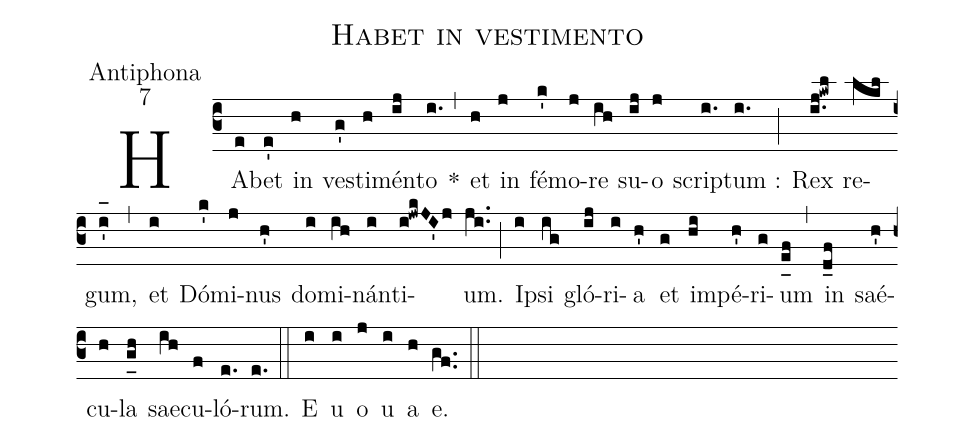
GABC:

name:Habet in vestimento;
office-part:Antiphona;
mode:7;
%%
(c3) HA(e)bet(e') in(h) ve(g')sti(h)mén(ij)to(i.) *(,) et(h) in(j) fé(k')mo(j)re(ih) su(ij)o(j) scri(i.)ptum :(i.) (;) Rex(i.j!kwl) re(lkl)gum,(i'_[oh:h]) (,) et(i) Dó(k')mi(j)nus(h') do(i)mi(ih)nán(i)ti(i!jwkJI'j)um.(ji..) (;) I(i)psi(ig) gló(ij)ri(i)a(h') et(g) im(hi)pé(h')ri(g)um(e_[uh:l]f) (,) in(d_f) saé(h')cu(h)la(g_[uh:l]h) sae(ih)cu(f)ló(e.)rum.(e.) (::) <eu>E(i) u(i) o(j) u(i) a(h) e.</eu>(gf..) (::)
